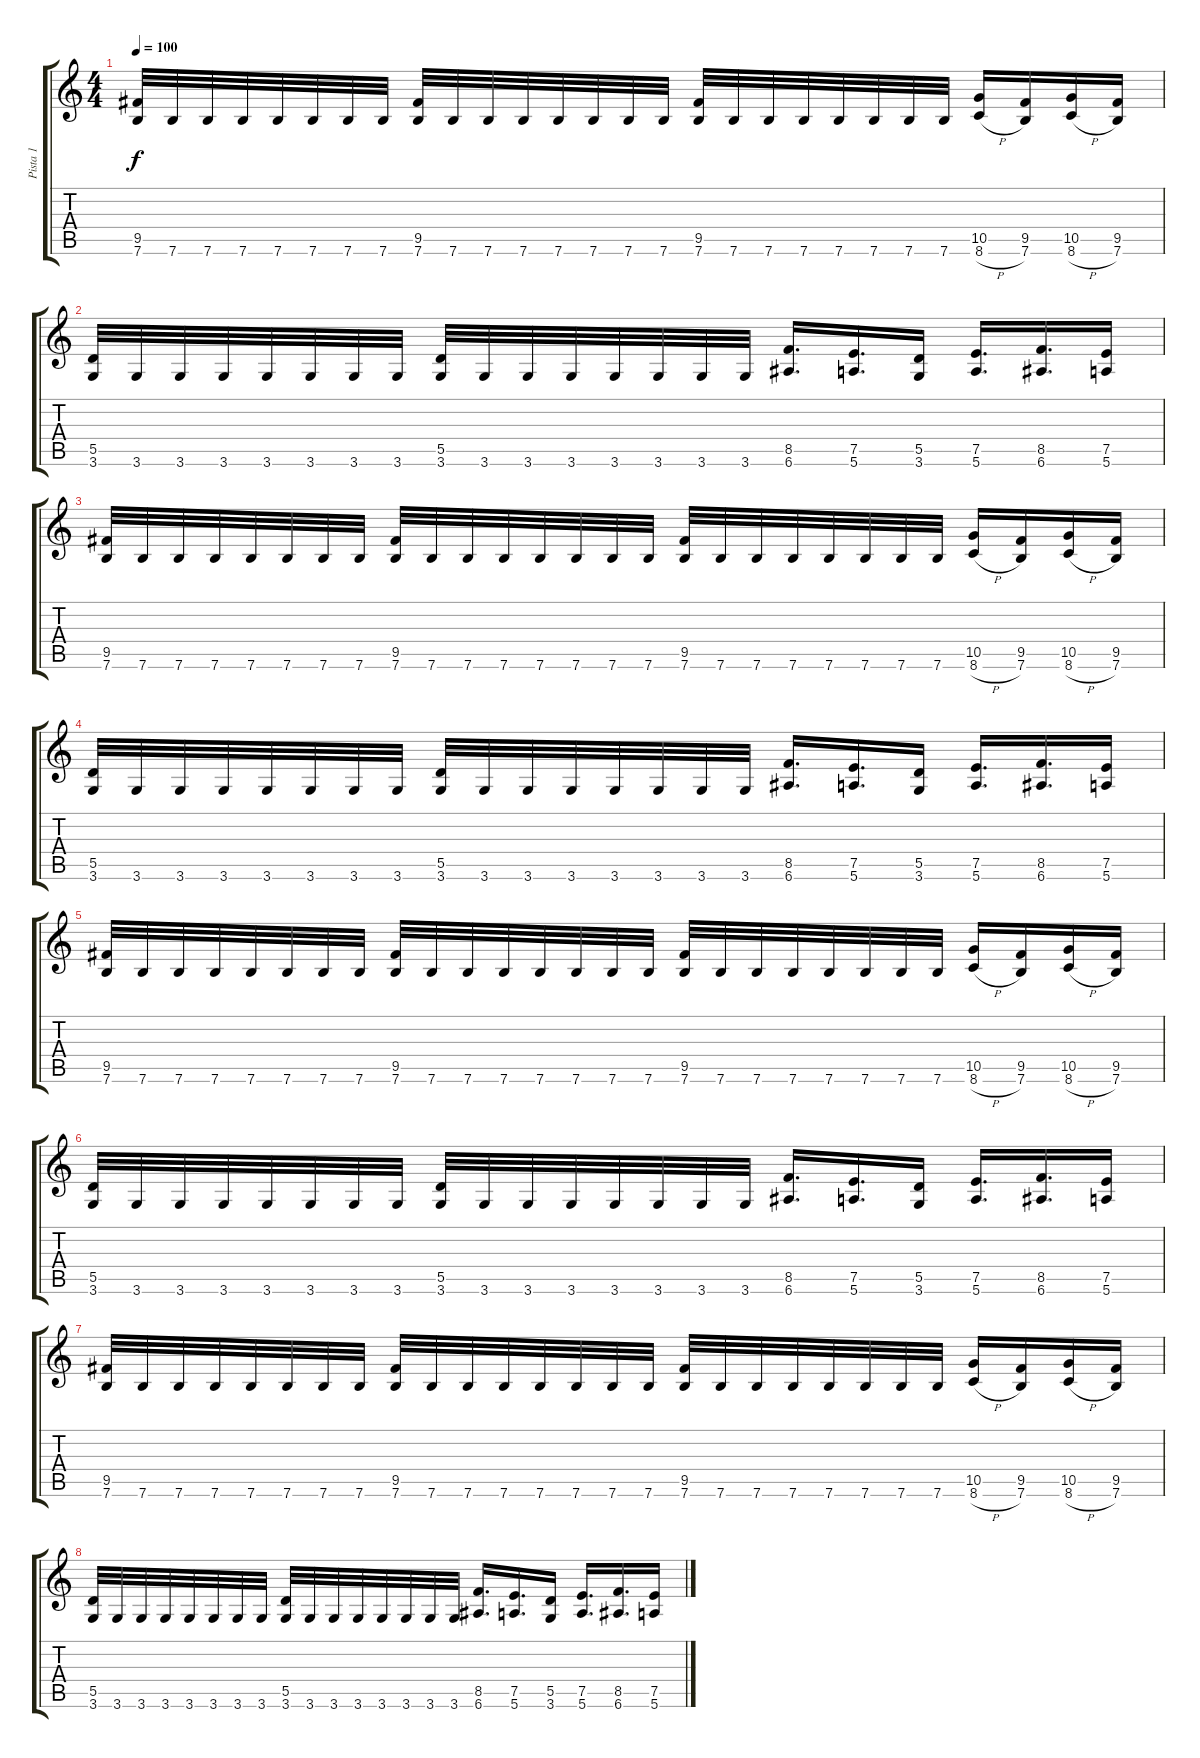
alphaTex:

\track ("Pista 1" "Pista 1") {instrument distortionguitar}
\staff {score tabs}
\tuning (E4 B3 G3 D3 A2 E2) {hide}
\ts (4 4)
\tempo 100
\clef g2
\ks c
(9.5 7.6).32{dy f} 7.6.32 7.6.32 7.6.32 7.6.32 7.6.32 7.6.32 7.6.32 (9.5 7.6).32 7.6.32 7.6.32 7.6.32 7.6.32 7.6.32 7.6.32 7.6.32 (9.5 7.6).32 7.6.32 7.6.32 7.6.32 7.6.32 7.6.32 7.6.32 7.6.32 (10.5 8.6{h}).16 (9.5 7.6).16 (10.5 8.6{h}).16 (9.5 7.6).16 |
(5.5 3.6).32 3.6.32 3.6.32 3.6.32 3.6.32 3.6.32 3.6.32 3.6.32 (5.5 3.6).32 3.6.32 3.6.32 3.6.32 3.6.32 3.6.32 3.6.32 3.6.32 (8.5 6.6).16{d} (7.5 5.6).16{d} (5.5 3.6).16 (7.5 5.6).16{d} (8.5 6.6).16{d} (7.5 5.6).16 |
(9.5 7.6).32 7.6.32 7.6.32 7.6.32 7.6.32 7.6.32 7.6.32 7.6.32 (9.5 7.6).32 7.6.32 7.6.32 7.6.32 7.6.32 7.6.32 7.6.32 7.6.32 (9.5 7.6).32 7.6.32 7.6.32 7.6.32 7.6.32 7.6.32 7.6.32 7.6.32 (10.5 8.6{h}).16 (9.5 7.6).16 (10.5 8.6{h}).16 (9.5 7.6).16 |
(5.5 3.6).32 3.6.32 3.6.32 3.6.32 3.6.32 3.6.32 3.6.32 3.6.32 (5.5 3.6).32 3.6.32 3.6.32 3.6.32 3.6.32 3.6.32 3.6.32 3.6.32 (8.5 6.6).16{d} (7.5 5.6).16{d} (5.5 3.6).16 (7.5 5.6).16{d} (8.5 6.6).16{d} (7.5 5.6).16 |
(9.5 7.6).32 7.6.32 7.6.32 7.6.32 7.6.32 7.6.32 7.6.32 7.6.32 (9.5 7.6).32 7.6.32 7.6.32 7.6.32 7.6.32 7.6.32 7.6.32 7.6.32 (9.5 7.6).32 7.6.32 7.6.32 7.6.32 7.6.32 7.6.32 7.6.32 7.6.32 (10.5 8.6{h}).16 (9.5 7.6).16 (10.5 8.6{h}).16 (9.5 7.6).16 |
(5.5 3.6).32 3.6.32 3.6.32 3.6.32 3.6.32 3.6.32 3.6.32 3.6.32 (5.5 3.6).32 3.6.32 3.6.32 3.6.32 3.6.32 3.6.32 3.6.32 3.6.32 (8.5 6.6).16{d} (7.5 5.6).16{d} (5.5 3.6).16 (7.5 5.6).16{d} (8.5 6.6).16{d} (7.5 5.6).16 |
(9.5 7.6).32 7.6.32 7.6.32 7.6.32 7.6.32 7.6.32 7.6.32 7.6.32 (9.5 7.6).32 7.6.32 7.6.32 7.6.32 7.6.32 7.6.32 7.6.32 7.6.32 (9.5 7.6).32 7.6.32 7.6.32 7.6.32 7.6.32 7.6.32 7.6.32 7.6.32 (10.5 8.6{h}).16 (9.5 7.6).16 (10.5 8.6{h}).16 (9.5 7.6).16 |
(5.5 3.6).32 3.6.32 3.6.32 3.6.32 3.6.32 3.6.32 3.6.32 3.6.32 (5.5 3.6).32 3.6.32 3.6.32 3.6.32 3.6.32 3.6.32 3.6.32 3.6.32 (8.5 6.6).16{d} (7.5 5.6).16{d} (5.5 3.6).16 (7.5 5.6).16{d} (8.5 6.6).16{d} (7.5 5.6).16
